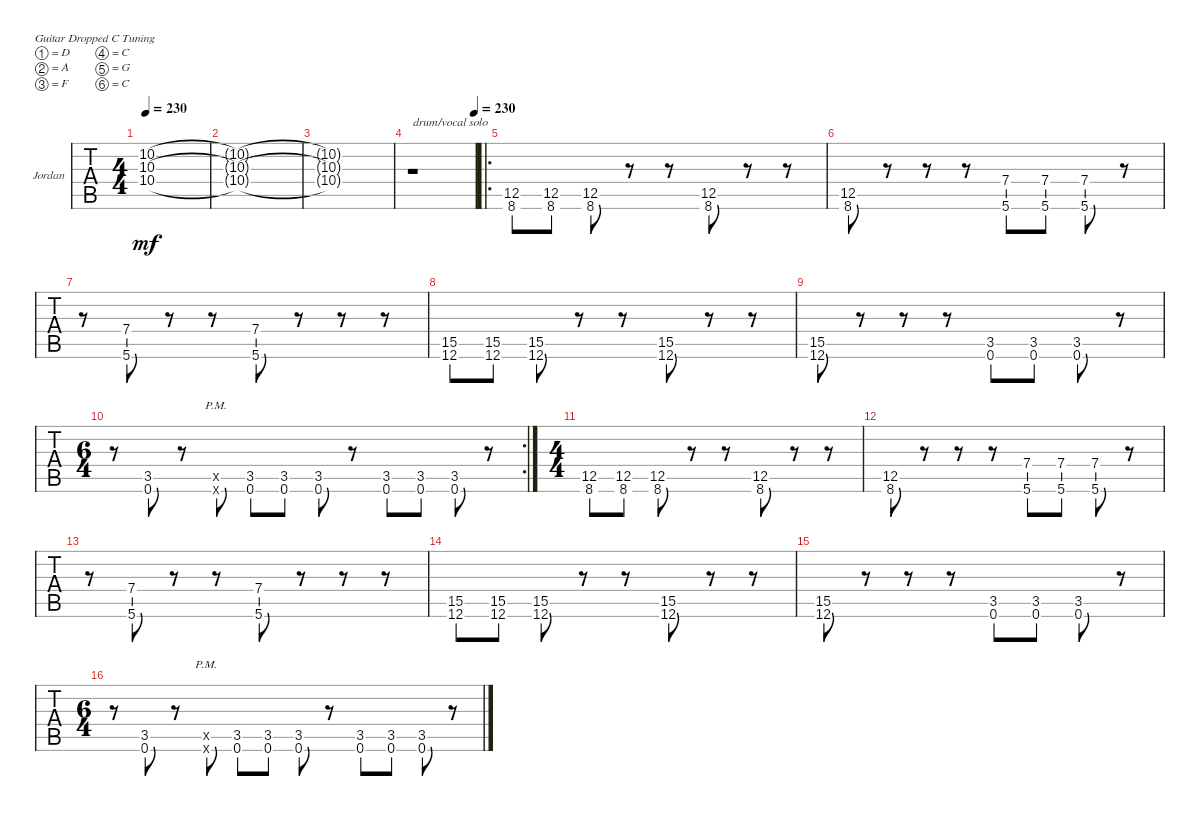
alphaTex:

\bracketExtendMode groupsimilarinstruments
\firstSystemTrackNameOrientation horizontal
\otherSystemsTrackNameOrientation horizontal
\track ("Jid-Lee" "Jordan") {instrument overdrivenguitar}
\staff {tabs}
\tuning (D4 A3 F3 C3 G2 C2)
\ts (4 4)
\tempo 230
\clef g2
\ks c
(10.4 10.3 10.2).1{dy mf} |
(10.4{t} 10.3{t} 10.2{t}).1 |
(10.4{t} 10.3{t} 10.2{t}).1 |
\tempo (230 1)
r.1{txt "drum/vocal solo"} |
\ro
(12.5 8.6).8 (12.5 8.6).8 (12.5 8.6).8 r.8 r.8 (12.5 8.6).8 r.8 r.8 |
(12.5 8.6).8 r.8 r.8 r.8 (5.6 7.4).8 (5.6 7.4).8 (5.6 7.4).8 r.8 |
r.8 (5.6 7.4).8 r.8 r.8 (5.6 7.4).8 r.8 r.8 r.8 |
(12.6 15.5).8 (12.6 15.5).8 (12.6 15.5).8 r.8 r.8 (12.6 15.5).8 r.8 r.8 |
(12.6 15.5).8 r.8 r.8 r.8 (0.6 3.5).8 (0.6 3.5).8 (0.6 3.5).8 r.8 |
\rc 2
\ts (6 4)
r.8 (0.6 3.5).8 r.8 (0.6{pm x} 0.5{x}).8 (0.6 3.5).8 (0.6 3.5).8 (0.6 3.5).8 r.8 (0.6 3.5).8 (0.6 3.5).8 (0.6 3.5).8 r.8 |
\ts (4 4)
(12.5 8.6).8 (12.5 8.6).8 (12.5 8.6).8 r.8 r.8 (12.5 8.6).8 r.8 r.8 |
(12.5 8.6).8 r.8 r.8 r.8 (5.6 7.4).8 (5.6 7.4).8 (5.6 7.4).8 r.8 |
r.8 (5.6 7.4).8 r.8 r.8 (5.6 7.4).8 r.8 r.8 r.8 |
(12.6 15.5).8 (12.6 15.5).8 (12.6 15.5).8 r.8 r.8 (12.6 15.5).8 r.8 r.8 |
(12.6 15.5).8 r.8 r.8 r.8 (0.6 3.5).8 (0.6 3.5).8 (0.6 3.5).8 r.8 |
\ts (6 4)
r.8 (0.6 3.5).8 r.8 (0.6{pm x} 0.5{x}).8 (0.6 3.5).8 (0.6 3.5).8 (0.6 3.5).8 r.8 (0.6 3.5).8 (0.6 3.5).8 (0.6 3.5).8 r.8
